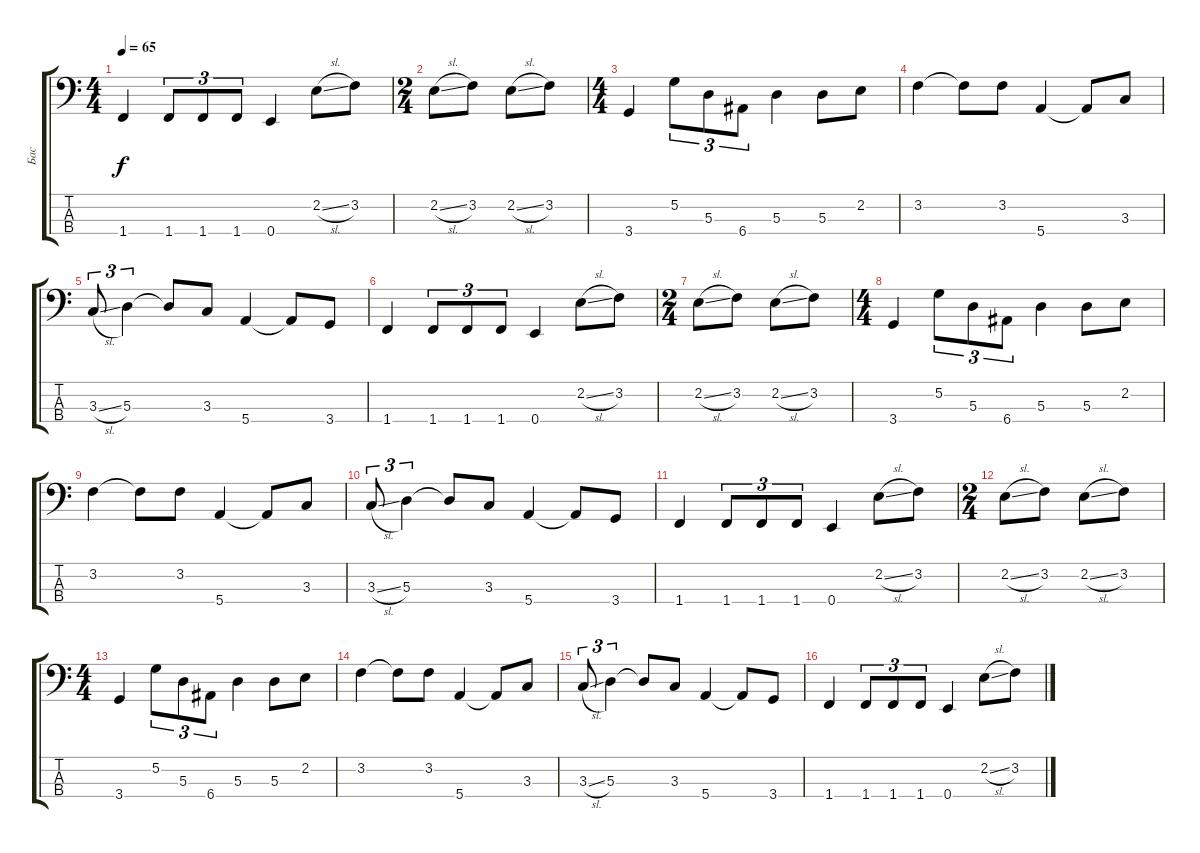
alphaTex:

\track ("Бас" "Бас") {instrument electricbassfinger}
\staff {score tabs}
\tuning (G2 D2 A1 E1) {hide}
\ts (4 4)
\tempo 65
\clef f4
\ks c
1.4.4{dy f} 1.4.8{tu (3 2)} 1.4.8{tu (3 2)} 1.4.8{tu (3 2)} 0.4.4 2.2{sl}.8 3.2.8 |
\ts (2 4)
2.2{sl}.8 3.2.8 2.2{sl}.8 3.2.8 |
\ts (4 4)
3.4.4 5.2.8{tu (3 2)} 5.3.8{tu (3 2)} 6.4.8{tu (3 2)} 5.3.4 5.3.8 2.2.8 |
3.2.4 3.2{t}.8 3.2.8 5.4.4 5.4{t}.8 3.3.8 |
3.3{sl}.8{tu (3 2)} 5.3.4{tu (3 2)} 5.3{t}.8 3.3.8 5.4.4 5.4{t}.8 3.4.8 |
1.4.4 1.4.8{tu (3 2)} 1.4.8{tu (3 2)} 1.4.8{tu (3 2)} 0.4.4 2.2{sl}.8 3.2.8 |
\ts (2 4)
2.2{sl}.8 3.2.8 2.2{sl}.8 3.2.8 |
\ts (4 4)
3.4.4 5.2.8{tu (3 2)} 5.3.8{tu (3 2)} 6.4.8{tu (3 2)} 5.3.4 5.3.8 2.2.8 |
3.2.4 3.2{t}.8 3.2.8 5.4.4 5.4{t}.8 3.3.8 |
3.3{sl}.8{tu (3 2)} 5.3.4{tu (3 2)} 5.3{t}.8 3.3.8 5.4.4 5.4{t}.8 3.4.8 |
1.4.4 1.4.8{tu (3 2)} 1.4.8{tu (3 2)} 1.4.8{tu (3 2)} 0.4.4 2.2{sl}.8 3.2.8 |
\ts (2 4)
2.2{sl}.8 3.2.8 2.2{sl}.8 3.2.8 |
\ts (4 4)
3.4.4 5.2.8{tu (3 2)} 5.3.8{tu (3 2)} 6.4.8{tu (3 2)} 5.3.4 5.3.8 2.2.8 |
3.2.4 3.2{t}.8 3.2.8 5.4.4 5.4{t}.8 3.3.8 |
3.3{sl}.8{tu (3 2)} 5.3.4{tu (3 2)} 5.3{t}.8 3.3.8 5.4.4 5.4{t}.8 3.4.8 |
1.4.4 1.4.8{tu (3 2)} 1.4.8{tu (3 2)} 1.4.8{tu (3 2)} 0.4.4 2.2{sl}.8 3.2.8
